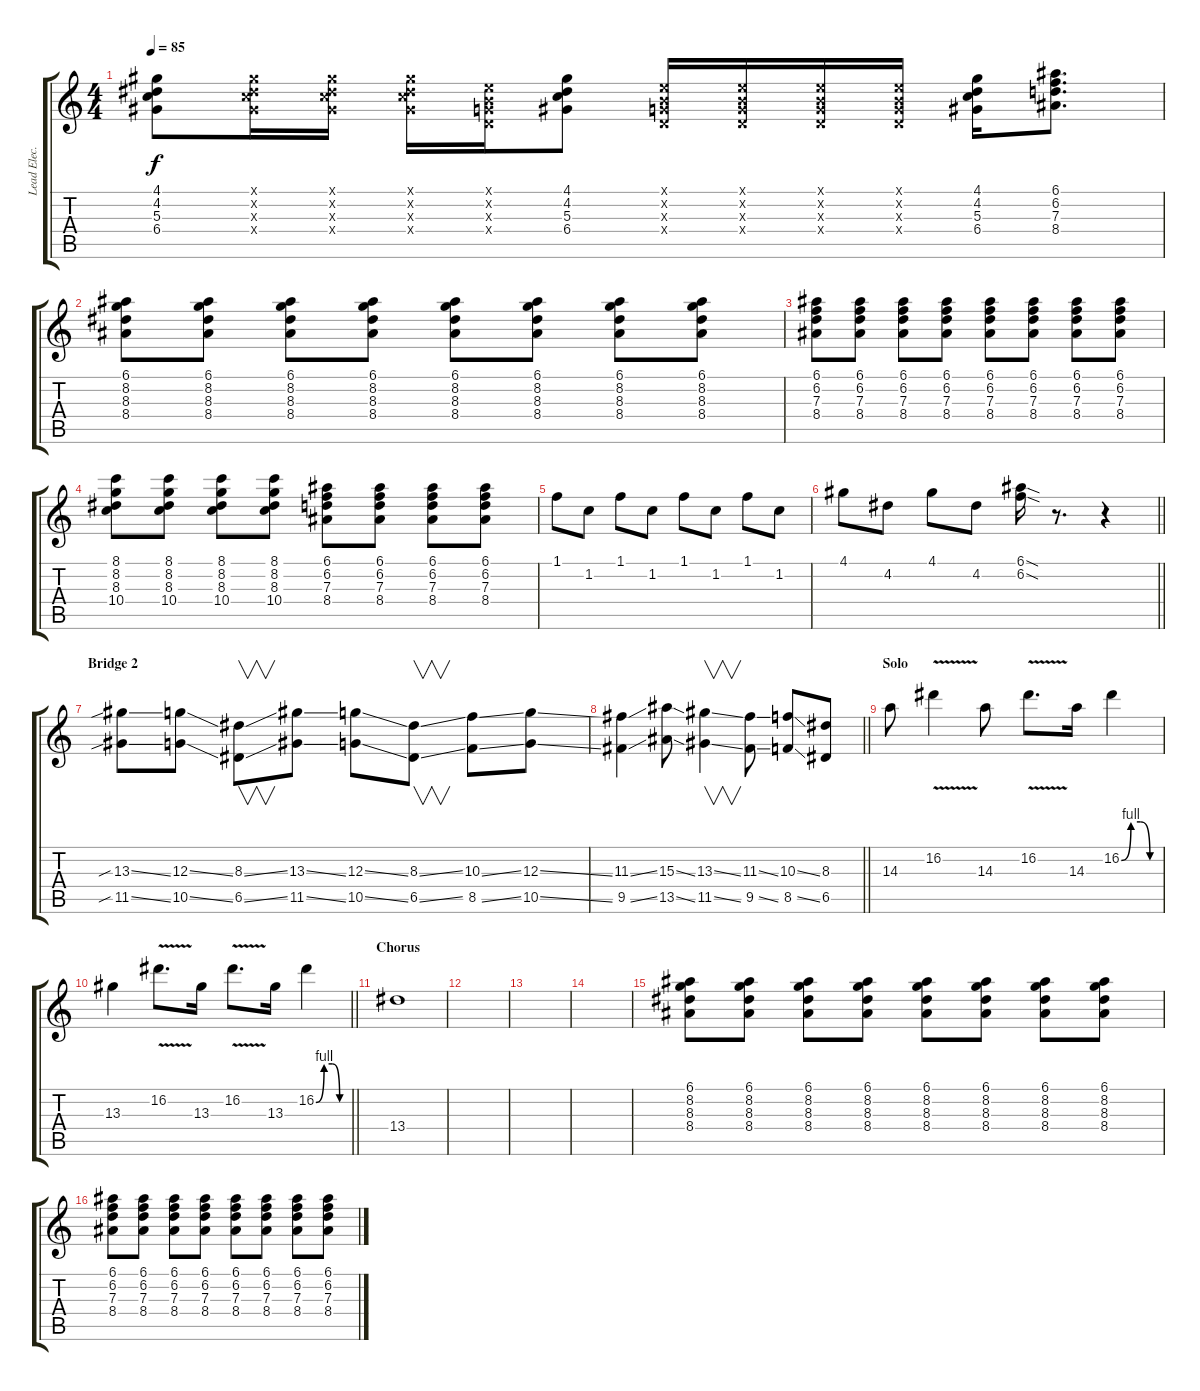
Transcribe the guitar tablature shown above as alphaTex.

\track ("Lead Elec." "Lead Elec.") {instrument overdrivenguitar}
\staff {score tabs}
\tuning (E4 B3 G3 D3 A2 E2) {hide}
\ts (4 4)
\tempo 85
\clef g2
\ks c
(4.1 4.2 5.3 6.4).8{dy f} (4.1{x} 4.2{x} 5.3{x} 6.4{x}).16 (4.1{x} 4.2{x} 5.3{x} 6.4{x}).16 (4.1{x} 4.2{x} 5.3{x} 6.4{x}).16 (0.1{x} 0.2{x} 0.3{x} 0.4{x}).16 (4.1 4.2 5.3 6.4).8 (0.1{x} 0.2{x} 0.3{x} 0.4{x}).16 (0.1{x} 0.2{x} 0.3{x} 0.4{x}).16 (0.1{x} 0.2{x} 0.3{x} 0.4{x}).16 (0.1{x} 0.2{x} 0.3{x} 0.4{x}).16 (4.1 4.2 5.3 6.4).16 (6.1 6.2 7.3 8.4).8{d} |
(6.1 8.2 8.3 8.4).8 (6.1 8.2 8.3 8.4).8 (6.1 8.2 8.3 8.4).8 (6.1 8.2 8.3 8.4).8 (6.1 8.2 8.3 8.4).8 (6.1 8.2 8.3 8.4).8 (6.1 8.2 8.3 8.4).8 (6.1 8.2 8.3 8.4).8 |
(6.1 6.2 7.3 8.4).8 (6.1 6.2 7.3 8.4).8 (6.1 6.2 7.3 8.4).8 (6.1 6.2 7.3 8.4).8 (6.1 6.2 7.3 8.4).8 (6.1 6.2 7.3 8.4).8 (6.1 6.2 7.3 8.4).8 (6.1 6.2 7.3 8.4).8 |
(8.1 8.2 8.3 10.4).8 (8.1 8.2 8.3 10.4).8 (8.1 8.2 8.3 10.4).8 (8.1 8.2 8.3 10.4).8 (6.1 6.2 7.3 8.4).8 (6.1 6.2 7.3 8.4).8 (6.1 6.2 7.3 8.4).8 (6.1 6.2 7.3 8.4).8 |
1.1.8 1.2.8 1.1.8 1.2.8 1.1.8 1.2.8 1.1.8 1.2.8 |
\barLineRight lightlight
4.1.8 4.2.8 4.1.8 4.2.8 (6.1{sod} 6.2{sod}).16 r.8{d} r.4 |
\section ("" "Bridge 2 ")
(13.3{sib ss} 11.5{sib ss}).8 (12.3{ss} 10.5{ss}).8 (8.3{ss} 6.5{ss}).8{v} (13.3{ss} 11.5{ss}).8 (12.3{ss} 10.5{ss}).8 (8.3{ss} 6.5{ss}).8{v} (10.3{ss} 8.5{ss}).8 (12.3{ss} 10.5{ss}).8 |
\barLineRight lightlight
(11.3{ss} 9.5{ss}).4 (15.3{ss} 13.5{ss}).8 (13.3{ss} 11.5{ss}).4{v} (11.3{ss} 9.5{ss}).8 (10.3{ss} 8.5{ss}).8 (8.3 6.5).8 |
\section ("" "Solo")
14.3.8 16.2{v}.4 14.3.8 16.2{v}.8{d} 14.3.16 16.2{be (custom 0 0 15 4 30 4 45 0 60 0)}.4 |
\barLineRight lightlight
13.3.4 16.2{v}.8{d} 13.3.16 16.2{v}.8{d} 13.3.16 16.2{be (custom 0 0 15 4 30 4 44 0 60 0)}.4 |
\section ("" "Chorus")
13.4.1 |
|
|
|
(6.1 8.2 8.3 8.4).8 (6.1 8.2 8.3 8.4).8 (6.1 8.2 8.3 8.4).8 (6.1 8.2 8.3 8.4).8 (6.1 8.2 8.3 8.4).8 (6.1 8.2 8.3 8.4).8 (6.1 8.2 8.3 8.4).8 (6.1 8.2 8.3 8.4).8 |
(6.1 6.2 7.3 8.4).8 (6.1 6.2 7.3 8.4).8 (6.1 6.2 7.3 8.4).8 (6.1 6.2 7.3 8.4).8 (6.1 6.2 7.3 8.4).8 (6.1 6.2 7.3 8.4).8 (6.1 6.2 7.3 8.4).8 (6.1 6.2 7.3 8.4).8
